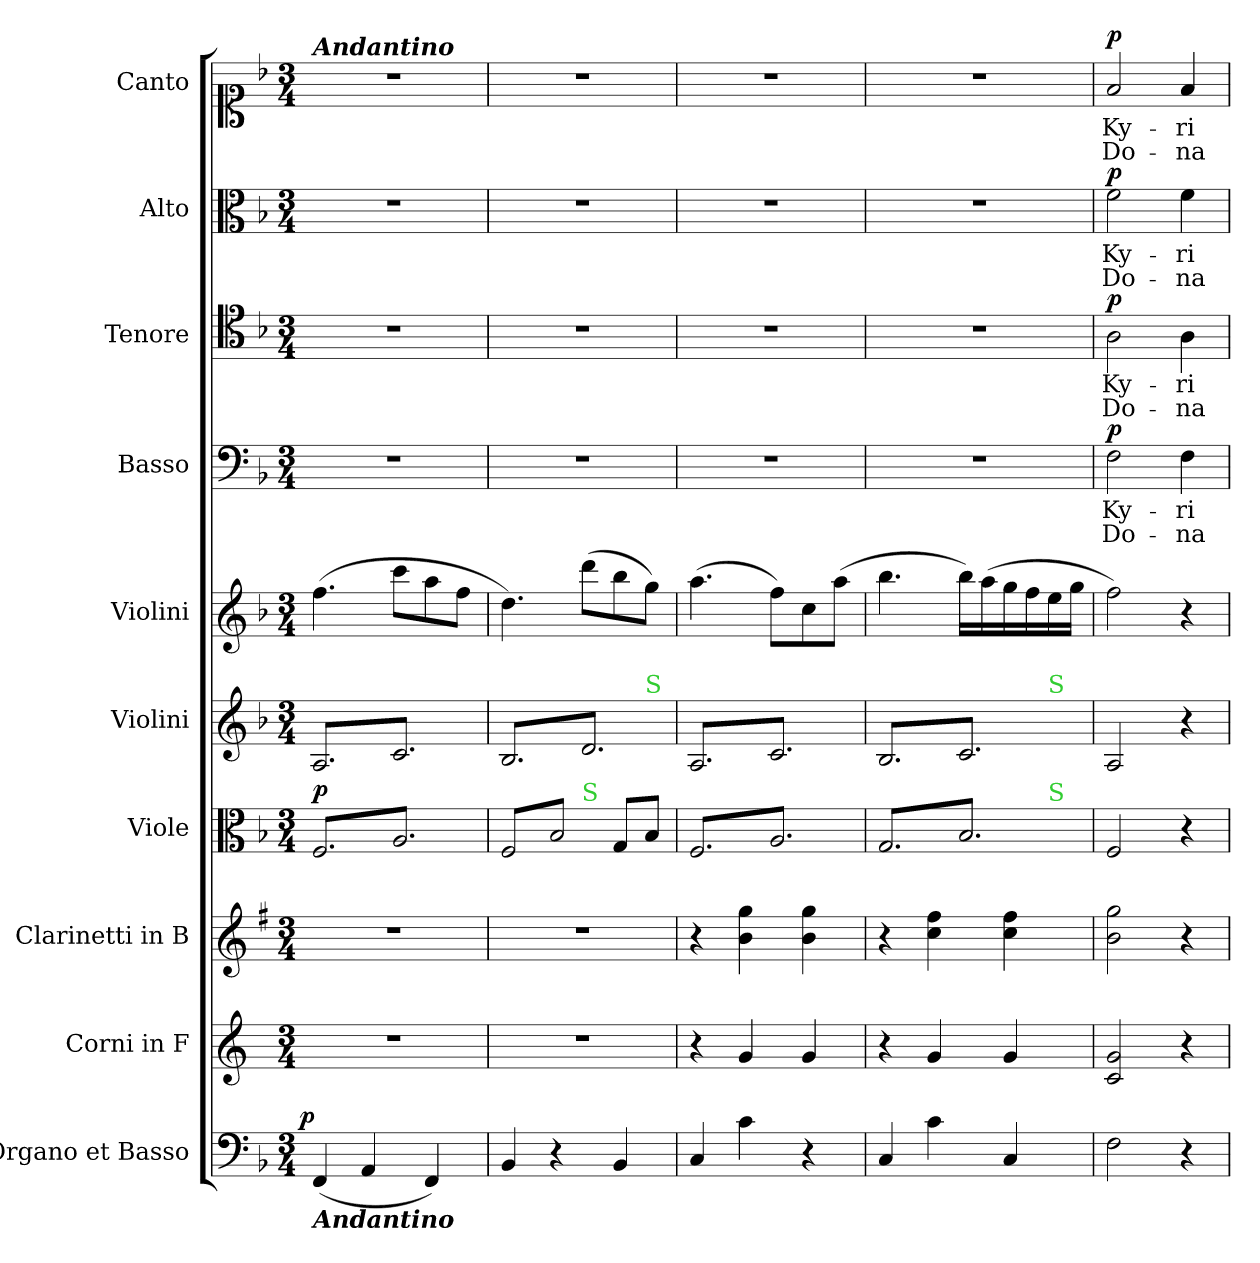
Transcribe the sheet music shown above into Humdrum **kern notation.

**kern	**dynam	**kern	**kern	**kern	**dynam	**kern	**dynam	**kern	**dynam	**kern	**text	**text	**dynam	**kern	**text	**text	**dynam	**kern	**text	**text	**dynam	**kern	**text	**text	**dynam
*part10	*part10	*part9	*part8	*part7	*part7	*part6	*part6	*part5	*part5	*part4	*part4	*part4	*part4	*part3	*part3	*part3	*part3	*part2	*part2	*part2	*part2	*part1	*part1	*part1	*part1
*staff10	*staff10	*staff9	*staff8	*staff7	*staff7	*staff6	*staff6	*staff5	*staff5	*staff4	*staff4	*staff4	*staff4	*staff3	*staff3	*staff3	*staff3	*staff2	*staff2	*staff2	*staff2	*staff1	*staff1	*staff1	*staff1
*I"Organo et Basso	*	*I"Corni in F	*I"Clarinetti in B	*I"Viole	*	*I"Violini	*	*I"Violini	*	*I"Basso	*	*	*	*I"Tenore	*	*	*	*I"Alto	*	*	*	*I"Canto	*	*	*
*	*	*I'cor in F	*	*	*	*I'vl 2	*	*I'vl 1	*	*I'B	*	*	*	*I'T	*	*	*	*I'A	*	*	*	*	*	*	*
*clefF4	*	*clefG2	*clefG2	*clefC3	*	*clefG2	*	*clefG2	*	*clefF4	*	*	*	*clefC4	*	*	*	*clefC3	*	*	*	*clefC1	*	*	*
*	*	*ITrd4c7	*ITrd1c2	*	*	*	*	*	*	*	*	*	*	*	*	*	*	*	*	*	*	*	*	*	*
*k[b-]	*	*k[b-]	*k[b-]	*k[b-]	*	*k[b-]	*	*k[b-]	*	*k[b-]	*	*	*	*k[b-]	*	*	*	*k[b-]	*	*	*	*k[b-]	*	*	*
*F:	*	*F:	*F:	*F:	*	*F:	*	*F:	*	*F:	*	*	*	*F:	*	*	*	*F:	*	*	*	*F:	*	*	*
*M3/4	*	*M3/4	*M3/4	*M3/4	*	*M3/4	*	*M3/4	*	*M3/4	*	*	*	*M3/4	*	*	*	*M3/4	*	*	*	*M3/4	*	*	*
=1	=1	=1	=1	=1	=1	=1	=1	=1	=1	=1	=1	=1	=1	=1	=1	=1	=1	=1	=1	=1	=1	=1	=1	=1	=1
!	!	!	!	!	!	!	!	!	!	!	!	!	!	!	!	!	!	!	!	!	!	!LO:TX:a:Bi:t=Andantino	!	!	!
!LO:TX:b:Bi:t=Andantino	!	!	!	!	!	!	!	!	!	!	!	!	!	!	!	!	!	!	!	!	!	!	!	!	!
!	!LO:DY:a:rj	!	!	!	!LO:DY:a	!	!LO:DY:a:rj	!	!LO:DY:a:rj	!	!	!	!	!	!	!	!	!	!	!	!	!	!	!	!
*	*	*	*	*tremolo	*	*	*	*	*	*	*	*	*	*	*	*	*	*	*	*	*	*	*	*	*
*	*	*	*	*	*	*tremolo	*	*	*	*	*	*	*	*	*	*	*	*	*	*	*	*	*	*	*
(4FF/	p	2.r	2.r	(8F/L	p	(8A/L	p&colon;	(4.ff\	p&colon;	2.r	.	.	.	2.r	.	.	.	2.r	.	.	.	2.r	.	.	.
.	.	.	.	8A/)	.	8c/)	.	.	.	.	.	.	.	.	.	.	.	.	.	.	.	.	.	.	.
4AA/	.	.	.	8F/	.	8A/	.	.	.	.	.	.	.	.	.	.	.	.	.	.	.	.	.	.	.
.	.	.	.	8A/)	.	8c/)	.	8ccc\L	.	.	.	.	.	.	.	.	.	.	.	.	.	.	.	.	.
4FF/)	.	.	.	8F/	.	8A/	.	8aa\	.	.	.	.	.	.	.	.	.	.	.	.	.	.	.	.	.
.	.	.	.	8A/)J	.	8c/)J	.	8ff\J	.	.	.	.	.	.	.	.	.	.	.	.	.	.	.	.	.
=2	=2	=2	=2	=2	=2	=2	=2	=2	=2	=2	=2	=2	=2	=2	=2	=2	=2	=2	=2	=2	=2	=2	=2	=2	=2
!	!	!	!	!	!	!LO:TX:a:color=limegreen:t=S	!	!	!	!	!	!	!	!	!	!	!	!	!	!	!	!	!	!	!
!	!	!	!	!LO:TX:a:color=limegreen:t=S	!	!	!	!	!	!	!	!	!	!	!	!	!	!	!	!	!	!	!	!	!
*	*	*	*	*^	*	*^	*	*	*	*	*	*	*	*	*	*	*	*	*	*	*	*	*	*	*
4BB-/	.	2.r	2.r	8F/L	4.ryy	.	8B-/L	2ryy	.	4.dd\)	.	2.r	.	.	.	2.r	.	.	.	2.r	.	.	.	2.r	.	.	.
.	.	.	.	8B-/	.	.	8d/	.	.	.	.	.	.	.	.	.	.	.	.	.	.	.	.	.	.	.	.
4r	.	.	.	8F/	.	.	8B-/	.	.	.	.	.	.	.	.	.	.	.	.	.	.	.	.	.	.	.	.
!	!	!	!	!	!LO:TX:a:color=limegreen:t=S	!	!	!	!	!	!	!	!	!	!	!	!	!	!	!	!	!	!	!	!	!	!
.	.	.	.	8B-/J	4.ryy	.	8d/	.	.	(8ddd\L	.	.	.	.	.	.	.	.	.	.	.	.	.	.	.	.	.
*	*	*	*	*Xtremolo	*	*	*	*	*	*	*	*	*	*	*	*	*	*	*	*	*	*	*	*	*	*	*
4BB-/	.	.	.	8G/L	.	.	8B-/	8ryy	.	8bb-\	.	.	.	.	.	.	.	.	.	.	.	.	.	.	.	.	.
!	!	!	!	!	!	!	!	!LO:TX:a:color=limegreen:t=S	!	!	!	!	!	!	!	!	!	!	!	!	!	!	!	!	!	!	!
.	.	.	.	8B-/J	.	.	8d/J	8ryy	.	8gg\J)	.	.	.	.	.	.	.	.	.	.	.	.	.	.	.	.	.
*	*	*	*	*v	*v	*	*	*	*	*	*	*	*	*	*	*	*	*	*	*	*	*	*	*	*	*	*
*	*	*	*	*	*	*v	*v	*	*	*	*	*	*	*	*	*	*	*	*	*	*	*	*	*	*	*
=3	=3	=3	=3	=3	=3	=3	=3	=3	=3	=3	=3	=3	=3	=3	=3	=3	=3	=3	=3	=3	=3	=3	=3	=3	=3
*	*	*	*	*tremolo	*	*	*	*	*	*	*	*	*	*	*	*	*	*	*	*	*	*	*	*	*
4C/	.	4r	4r	(8F/L	.	(8A/L	.	(4.aa\	.	2.r	.	.	.	2.r	.	.	.	2.r	.	.	.	2.r	.	.	.
.	.	.	.	8A/)	.	8c/)	.	.	.	.	.	.	.	.	.	.	.	.	.	.	.	.	.	.	.
4c\	.	4c/	4a\ 4ff\	8F/	.	8A/	.	.	.	.	.	.	.	.	.	.	.	.	.	.	.	.	.	.	.
.	.	.	.	8A/)	.	8c/)	.	8ff\L)	.	.	.	.	.	.	.	.	.	.	.	.	.	.	.	.	.
4r	.	4c/	4a\ 4ff\	8F/	.	8A/	.	8cc\	.	.	.	.	.	.	.	.	.	.	.	.	.	.	.	.	.
.	.	.	.	8A/)J	.	8c/)J	.	(8aa\J	.	.	.	.	.	.	.	.	.	.	.	.	.	.	.	.	.
=4	=4	=4	=4	=4	=4	=4	=4	=4	=4	=4	=4	=4	=4	=4	=4	=4	=4	=4	=4	=4	=4	=4	=4	=4	=4
!	!	!	!	!	!	!LO:TX:a:color=limegreen:t=S	!	!	!	!	!	!	!	!	!	!	!	!	!	!	!	!	!	!	!
!	!	!	!	!LO:TX:a:color=limegreen:t=S	!	!	!	!	!	!	!	!	!	!	!	!	!	!	!	!	!	!	!	!	!
*	*	*	*	*^	*	*^	*	*	*	*	*	*	*	*	*	*	*	*	*	*	*	*	*	*	*
4C/	.	4r	4r	8G/L	2ryy	.	8B-/L	2ryy	.	4.bb-\	.	2.r	.	.	.	2.r	.	.	.	2.r	.	.	.	2.r	.	.	.
.	.	.	.	8B-/	.	.	8c/	.	.	.	.	.	.	.	.	.	.	.	.	.	.	.	.	.	.	.	.
4c\	.	4c/	4b-\ 4ee\	8G/	.	.	8B-/	.	.	.	.	.	.	.	.	.	.	.	.	.	.	.	.	.	.	.	.
.	.	.	.	8B-/	.	.	8c/	.	.	16bb-\LL)	.	.	.	.	.	.	.	.	.	.	.	.	.	.	.	.	.
.	.	.	.	.	.	.	.	.	.	(16aa\	.	.	.	.	.	.	.	.	.	.	.	.	.	.	.	.	.
4C/	.	4c/	4b-\ 4ee\	8G/	8ryy	.	8B-/	8ryy	.	16gg\	.	.	.	.	.	.	.	.	.	.	.	.	.	.	.	.	.
.	.	.	.	.	.	.	.	.	.	16ff\	.	.	.	.	.	.	.	.	.	.	.	.	.	.	.	.	.
!	!	!	!	!	!	!	!	!LO:TX:a:color=limegreen:t=S	!	!	!	!	!	!	!	!	!	!	!	!	!	!	!	!	!	!	!
!	!	!	!	!	!LO:TX:a:color=limegreen:t=S	!	!	!	!	!	!	!	!	!	!	!	!	!	!	!	!	!	!	!	!	!	!
.	.	.	.	8B-/J	8ryy	.	8c/J	8ryy	.	16ee\	.	.	.	.	.	.	.	.	.	.	.	.	.	.	.	.	.
*	*	*	*	*	*	*	*Xtremolo	*	*	*	*	*	*	*	*	*	*	*	*	*	*	*	*	*	*	*	*
*	*	*	*	*Xtremolo	*	*	*	*	*	*	*	*	*	*	*	*	*	*	*	*	*	*	*	*	*	*	*
.	.	.	.	.	.	.	.	.	.	16gg\JJ	.	.	.	.	.	.	.	.	.	.	.	.	.	.	.	.	.
=5	=5	=5	=5	=5	=5	=5	=5	=5	=5	=5	=5	=5	=5	=5	=5	=5	=5	=5	=5	=5	=5	=5	=5	=5	=5	=5	=5
!	!	!	!	!	!	!	!	!	!	!	!	!	!	!	!LO:DY:a	!	!	!	!LO:DY:a	!	!	!	!LO:DY:a	!	!	!	!LO:DY:a
*	*	*	*	*v	*v	*	*	*	*	*	*	*	*	*	*	*	*	*	*	*	*	*	*	*	*	*	*
*	*	*	*	*	*	*v	*v	*	*	*	*	*	*	*	*	*	*	*	*	*	*	*	*	*	*	*
2F\	.	2F/ 2c/	2a\ 2ff\	2F/	.	2A/	.	2ff\)	.	2F\	Ky-	Do-	p	2A\	Ky-	Do-	p	2f\	Ky-	Do-	p	2f/	Ky-	Do-	p
.	.	.	.	.	.	.	.	.	.	.	.	.	.	.	.	.	.	.	.	.	.	.	.	.	.
.	.	.	.	.	.	.	.	.	.	.	.	.	.	.	.	.	.	.	.	.	.	.	.	.	.
4r	.	4r	4r	4r	.	4r	.	4r	.	4F\	-ri-	-na	.	4A\	-ri-	-na	.	4f\	-ri-	-na	.	4f/	-ri-	-na	.
=	=	=	=	=	=	=	=	=	=	=	=	=	=	=	=	=	=	=	=	=	=	=	=	=	=
*-	*-	*-	*-	*-	*-	*-	*-	*-	*-	*-	*-	*-	*-	*-	*-	*-	*-	*-	*-	*-	*-	*-	*-	*-	*-
